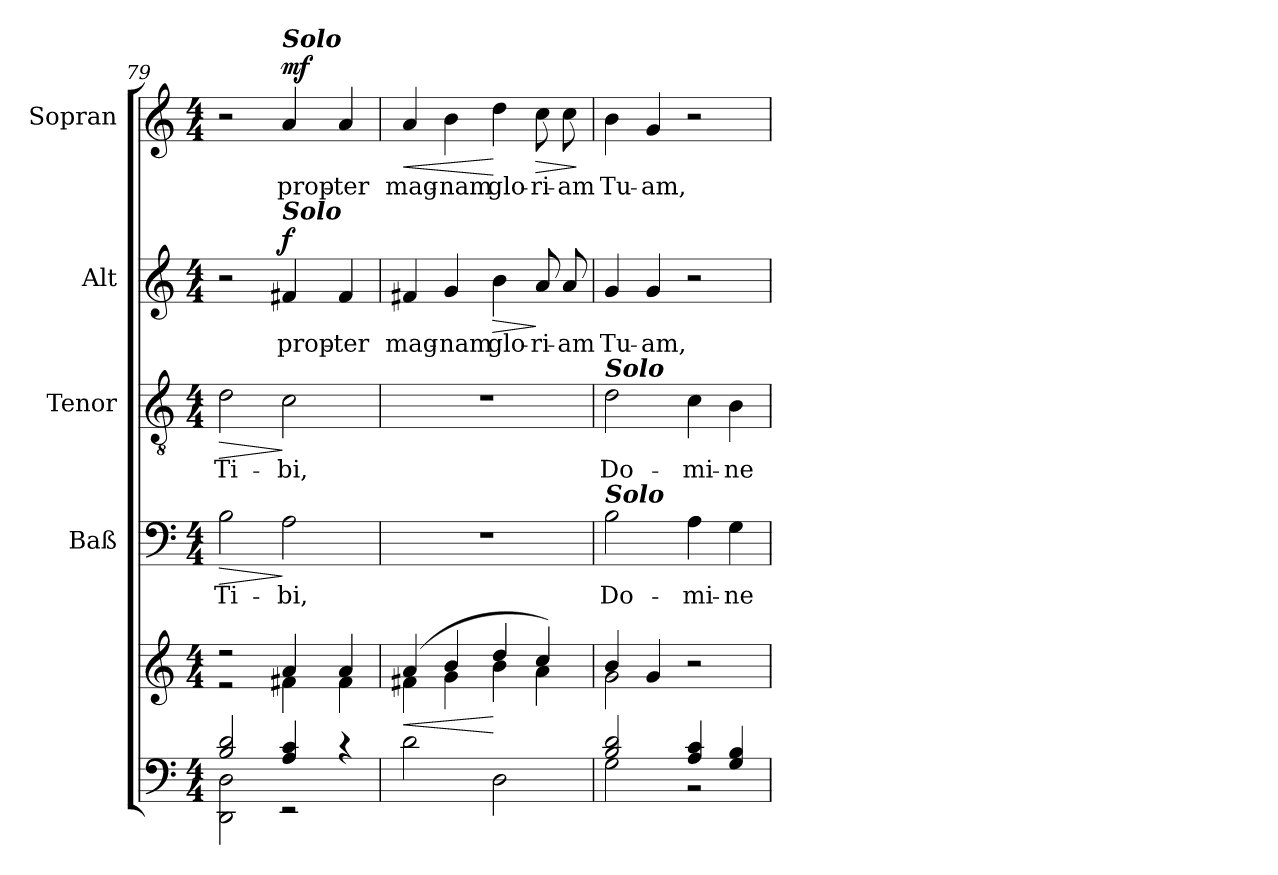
**kern	**kern	**dynam	**kern	**text	**dynam	**kern	**text	**dynam	**kern	**text	**dynam	**kern	**text	**dynam
*part5	*part5	*part5	*part4	*part4	*part4	*part3	*part3	*part3	*part2	*part2	*part2	*part1	*part1	*part1
*staff6	*staff5	*staff5/6	*staff4	*staff4	*staff4	*staff3	*staff3	*staff3	*staff2	*staff2	*staff2	*staff1	*staff1	*staff1
*	*	*	*I"Baß	*	*	*I"Tenor	*	*	*I"Alt	*	*	*I"Sopran	*	*
*	*	*	*I'Baß	*	*	*I'Ten	*	*	*I'Alt	*	*	*I'Sop	*	*
*clefF4	*clefG2	*	*clefF4	*	*	*clefGv2	*	*	*clefG2	*	*	*clefG2	*	*
*k[]	*k[]	*	*k[]	*	*	*k[]	*	*	*k[]	*	*	*k[]	*	*
*C:	*C:	*	*C:	*	*	*C:	*	*	*C:	*	*	*C:	*	*
*M4/4	*M4/4	*	*M4/4	*	*	*M4/4	*	*	*M4/4	*	*	*M4/4	*	*
=79	=79	=79	=79	=79	=79	=79	=79	=79	=79	=79	=79	=79	=79	=79
*^	*^	*	*	*	*	*	*	*	*	*	*	*	*	*
!	!	!	!	!	!	!LO:LY:b	!LO:HP:b	!	!LO:LY:b	!LO:HP:b	!	!	!	!	!	!
2B/ 2d/	2DD\ 2D\	2r	2r	.	2B\	Ti-	>	2d\	Ti-	>	2r	.	.	2r	.	.
!	!	!	!	!	!	!	!	!	!	!	!	!	!	!LO:TX:a:Bi:t=Solo	!	!
!	!	!	!	!	!	!	!	!	!	!	!LO:TX:a:Bi:t=Solo	!	!	!	!	!
!	!	!	!	!	!	!LO:LY:b	!	!	!LO:LY:b	!	!	!LO:LY:b	!LO:DY:a	!	!LO:LY:b	!LO:DY:a
4A/ 4c/	2rEE	4a/	4f#X\	.	2A\	-bi,	]	2c\	-bi,	]	4f#X/	prop-	f	4a/	prop-	mf
!	!	!	!	!	!	!	!	!	!	!	!	!LO:LY:b	!	!	!LO:LY:b	!
4r	.	4a/	4f#\	.	.	.	.	.	.	.	4f#/	-ter	.	4a/	-ter	.
*v	*v	*	*	*	*	*	*	*	*	*	*	*	*	*	*	*
!!LO:LB:g=z
=80	=80	=80	=80	=80	=80	=80	=80	=80	=80	=80	=80	=80	=80	=80	=80
!	!	!	!LO:HP:b	!	!	!	!	!	!	!	!LO:LY:b	!	!	!LO:LY:b	!LO:HP:b
2d\	(>4a/	4f#X\	<	1r	.	.	1r	.	.	4f#X/	mag-	.	4a/	mag-	<
!	!	!	!	!	!	!	!	!	!	!	!LO:LY:b	!	!	!LO:LY:b	!
.	4b/	4g\	.	.	.	.	.	.	.	4g/	-nam	.	4b\	-nam	.
!	!	!	!	!	!	!	!	!	!	!	!LO:LY:b	!LO:HP:b	!	!LO:LY:b	!
2D\	4dd/	4b\	[	.	.	.	.	.	.	4b\	glo-	>	4dd\	glo-	[
!	!	!	!	!	!	!	!	!	!	!	!LO:LY:b	!	!	!LO:LY:b	!LO:HP:b
.	4cc/)	4a\	.	.	.	.	.	.	.	8a/	-ri-	]	8cc\	-ri-	>
!	!	!	!	!	!	!	!	!	!	!	!LO:LY:b	!	!	!LO:LY:b	!
.	.	.	.	.	.	.	.	.	.	8a/	-am	.	8cc\	-am	.
*	*v	*v	*	*	*	*	*	*	*	*	*	*	*	*	*
.	.	.	.	.	.	.	.	.	.	.	.	.	.	]
=81	=81	=81	=81	=81	=81	=81	=81	=81	=81	=81	=81	=81	=81	=81
*^	*^	*	*	*	*	*	*	*	*	*	*	*	*	*
!	!	!	!	!	!	!	!	!LO:TX:a:Bi:t=Solo	!	!	!	!	!	!	!	!
!	!	!	!	!	!LO:TX:a:Bi:t=Solo	!	!	!	!	!	!	!	!	!	!	!
!	!	!	!	!	!	!LO:LY:b	!	!	!LO:LY:b	!	!	!LO:LY:b	!	!	!LO:LY:b	!
2B/ 2d/	2G\	4b/	2g\	.	2B\	Do-	.	2d\	Do-	.	4g/	Tu-	.	4b\	Tu-	.
!	!	!	!	!	!	!	!	!	!	!	!	!LO:LY:b	!	!	!LO:LY:b	!
.	.	4g/	.	.	.	.	.	.	.	.	4g/	-am,	.	4g/	-am,	.
!	!	!	!	!	!	!LO:LY:b	!	!	!LO:LY:b	!	!	!	!	!	!	!
4A/ 4c/	2rBB	2r	2ryy	.	4A\	-mi-	.	4c\	-mi-	.	2r	.	.	2r	.	.
!	!	!	!	!	!	!LO:LY:b	!	!	!LO:LY:b	!	!	!	!	!	!	!
4G/ 4B/	.	.	.	.	4G\	-ne	.	4B\	-ne	.	.	.	.	.	.	.
*v	*v	*	*	*	*	*	*	*	*	*	*	*	*	*	*	*
*	*v	*v	*	*	*	*	*	*	*	*	*	*	*	*	*
=	=	=	=	=	=	=	=	=	=	=	=	=	=	=
*-	*-	*-	*-	*-	*-	*-	*-	*-	*-	*-	*-	*-	*-	*-
